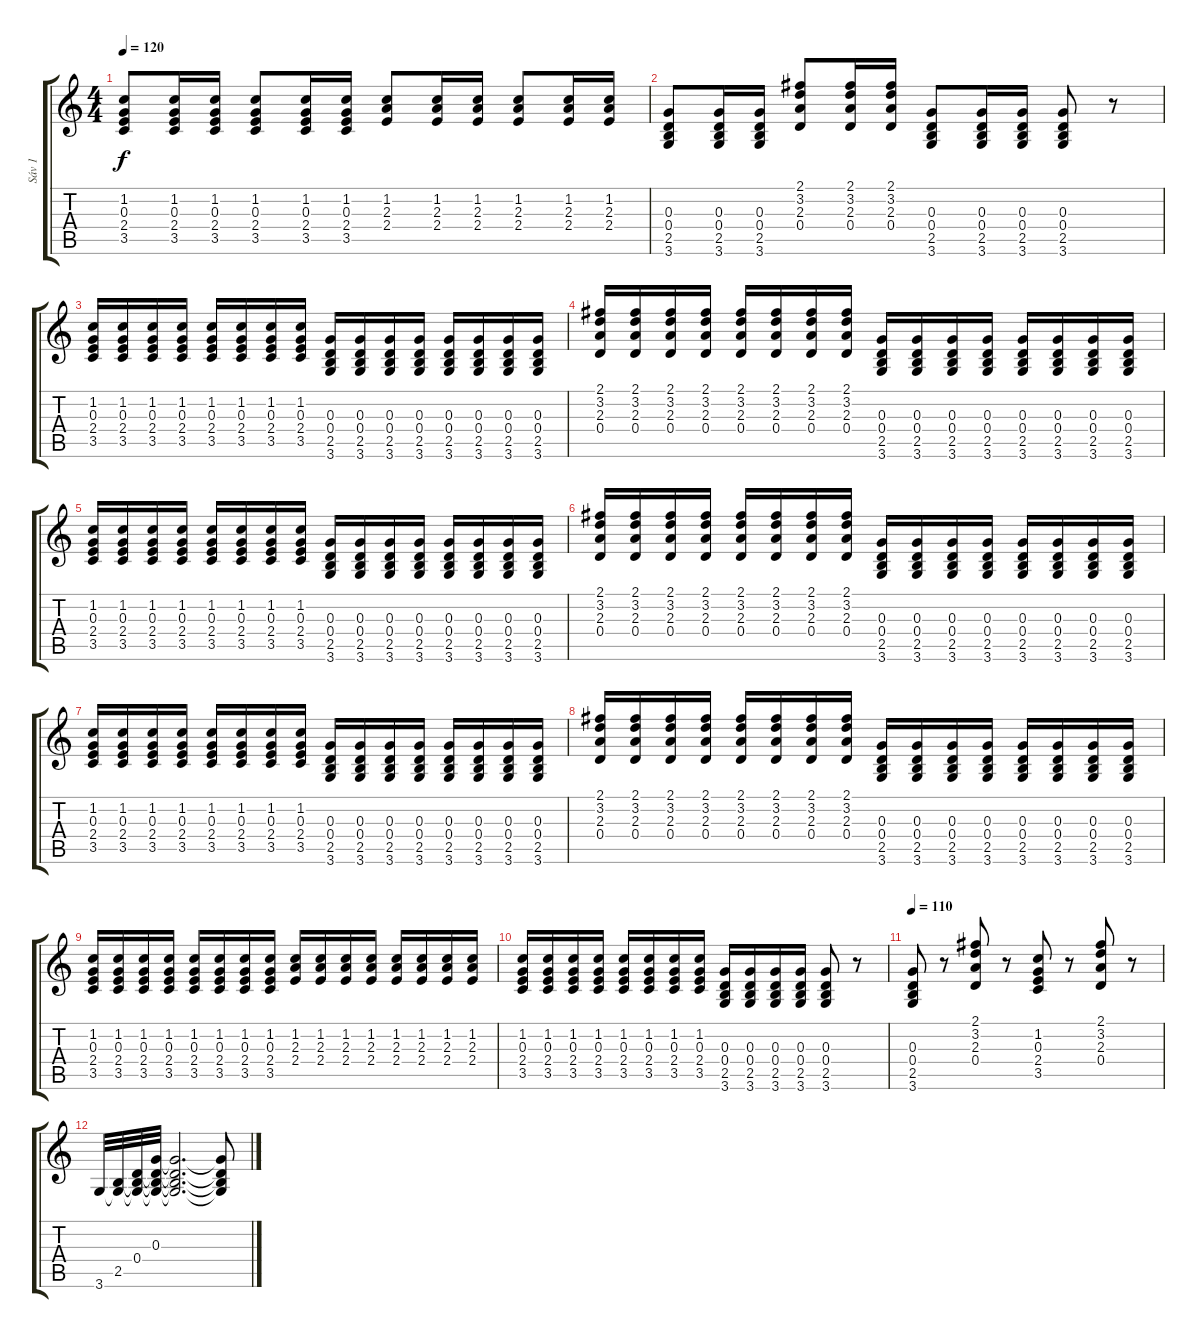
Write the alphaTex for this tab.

\track ("Sáv 1" "Sáv 1") {instrument acousticguitarsteel}
\staff {score tabs}
\tuning (E4 B3 G3 D3 A2 E2) {hide}
\ts (4 4)
\tempo 120
\clef g2
\ks c
(1.2 0.3 2.4 3.5).8{dy f} (1.2 0.3 2.4 3.5).16 (1.2 0.3 2.4 3.5).16 (1.2 0.3 2.4 3.5).8 (1.2 0.3 2.4 3.5).16 (1.2 0.3 2.4 3.5).16 (1.2 2.3 2.4).8 (1.2 2.3 2.4).16 (1.2 2.3 2.4).16 (1.2 2.3 2.4).8 (1.2 2.3 2.4).16 (1.2 2.3 2.4).16 |
(0.3 0.4 2.5 3.6).8 (0.3 0.4 2.5 3.6).16 (0.3 0.4 2.5 3.6).16 (2.1 3.2 2.3 0.4).8 (2.1 3.2 2.3 0.4).16 (2.1 3.2 2.3 0.4).16 (0.3 0.4 2.5 3.6).8 (0.3 0.4 2.5 3.6).16 (0.3 0.4 2.5 3.6).16 (0.3 0.4 2.5 3.6).8 r.8 |
(1.2 0.3 2.4 3.5).16 (1.2 0.3 2.4 3.5).16 (1.2 0.3 2.4 3.5).16 (1.2 0.3 2.4 3.5).16 (1.2 0.3 2.4 3.5).16 (1.2 0.3 2.4 3.5).16 (1.2 0.3 2.4 3.5).16 (1.2 0.3 2.4 3.5).16 (0.3 0.4 2.5 3.6).16 (0.3 0.4 2.5 3.6).16 (0.3 0.4 2.5 3.6).16 (0.3 0.4 2.5 3.6).16 (0.3 0.4 2.5 3.6).16 (0.3 0.4 2.5 3.6).16 (0.3 0.4 2.5 3.6).16 (0.3 0.4 2.5 3.6).16 |
(2.1 3.2 2.3 0.4).16 (2.1 3.2 2.3 0.4).16 (2.1 3.2 2.3 0.4).16 (2.1 3.2 2.3 0.4).16 (2.1 3.2 2.3 0.4).16 (2.1 3.2 2.3 0.4).16 (2.1 3.2 2.3 0.4).16 (2.1 3.2 2.3 0.4).16 (0.3 0.4 2.5 3.6).16 (0.3 0.4 2.5 3.6).16 (0.3 0.4 2.5 3.6).16 (0.3 0.4 2.5 3.6).16 (0.3 0.4 2.5 3.6).16 (0.3 0.4 2.5 3.6).16 (0.3 0.4 2.5 3.6).16 (0.3 0.4 2.5 3.6).16 |
(1.2 0.3 2.4 3.5).16 (1.2 0.3 2.4 3.5).16 (1.2 0.3 2.4 3.5).16 (1.2 0.3 2.4 3.5).16 (1.2 0.3 2.4 3.5).16 (1.2 0.3 2.4 3.5).16 (1.2 0.3 2.4 3.5).16 (1.2 0.3 2.4 3.5).16 (0.3 0.4 2.5 3.6).16 (0.3 0.4 2.5 3.6).16 (0.3 0.4 2.5 3.6).16 (0.3 0.4 2.5 3.6).16 (0.3 0.4 2.5 3.6).16 (0.3 0.4 2.5 3.6).16 (0.3 0.4 2.5 3.6).16 (0.3 0.4 2.5 3.6).16 |
(2.1 3.2 2.3 0.4).16 (2.1 3.2 2.3 0.4).16 (2.1 3.2 2.3 0.4).16 (2.1 3.2 2.3 0.4).16 (2.1 3.2 2.3 0.4).16 (2.1 3.2 2.3 0.4).16 (2.1 3.2 2.3 0.4).16 (2.1 3.2 2.3 0.4).16 (0.3 0.4 2.5 3.6).16 (0.3 0.4 2.5 3.6).16 (0.3 0.4 2.5 3.6).16 (0.3 0.4 2.5 3.6).16 (0.3 0.4 2.5 3.6).16 (0.3 0.4 2.5 3.6).16 (0.3 0.4 2.5 3.6).16 (0.3 0.4 2.5 3.6).16 |
(1.2 0.3 2.4 3.5).16 (1.2 0.3 2.4 3.5).16 (1.2 0.3 2.4 3.5).16 (1.2 0.3 2.4 3.5).16 (1.2 0.3 2.4 3.5).16 (1.2 0.3 2.4 3.5).16 (1.2 0.3 2.4 3.5).16 (1.2 0.3 2.4 3.5).16 (0.3 0.4 2.5 3.6).16 (0.3 0.4 2.5 3.6).16 (0.3 0.4 2.5 3.6).16 (0.3 0.4 2.5 3.6).16 (0.3 0.4 2.5 3.6).16 (0.3 0.4 2.5 3.6).16 (0.3 0.4 2.5 3.6).16 (0.3 0.4 2.5 3.6).16 |
(2.1 3.2 2.3 0.4).16 (2.1 3.2 2.3 0.4).16 (2.1 3.2 2.3 0.4).16 (2.1 3.2 2.3 0.4).16 (2.1 3.2 2.3 0.4).16 (2.1 3.2 2.3 0.4).16 (2.1 3.2 2.3 0.4).16 (2.1 3.2 2.3 0.4).16 (0.3 0.4 2.5 3.6).16 (0.3 0.4 2.5 3.6).16 (0.3 0.4 2.5 3.6).16 (0.3 0.4 2.5 3.6).16 (0.3 0.4 2.5 3.6).16 (0.3 0.4 2.5 3.6).16 (0.3 0.4 2.5 3.6).16 (0.3 0.4 2.5 3.6).16 |
(1.2 0.3 2.4 3.5).16 (1.2 0.3 2.4 3.5).16 (1.2 0.3 2.4 3.5).16 (1.2 0.3 2.4 3.5).16 (1.2 0.3 2.4 3.5).16 (1.2 0.3 2.4 3.5).16 (1.2 0.3 2.4 3.5).16 (1.2 0.3 2.4 3.5).16 (1.2 2.3 2.4).16 (1.2 2.3 2.4).16 (1.2 2.3 2.4).16 (1.2 2.3 2.4).16 (1.2 2.3 2.4).16 (1.2 2.3 2.4).16 (1.2 2.3 2.4).16 (1.2 2.3 2.4).16 |
(1.2 0.3 2.4 3.5).16 (1.2 0.3 2.4 3.5).16 (1.2 0.3 2.4 3.5).16 (1.2 0.3 2.4 3.5).16 (1.2 0.3 2.4 3.5).16 (1.2 0.3 2.4 3.5).16 (1.2 0.3 2.4 3.5).16 (1.2 0.3 2.4 3.5).16 (0.3 0.4 2.5 3.6).16 (0.3 0.4 2.5 3.6).16 (0.3 0.4 2.5 3.6).16 (0.3 0.4 2.5 3.6).16 (0.3 0.4 2.5 3.6).8 r.8 |
\tempo 110
(0.3 0.4 2.5 3.6).8 r.8 (2.1 3.2 2.3 0.4).8 r.8 (1.2 0.3 2.4 3.5).8 r.8 (2.1 3.2 2.3 0.4).8 r.8 |
3.6.32 (2.5 3.6{t}).32 (0.4 2.5{t} 3.6{t}).32 (0.3 0.4{t} 2.5{t} 3.6{t}).32 (0.3{t} 0.4{t} 2.5{t} 3.6{t}).2{d} (0.3{t} 0.4{t} 2.5{t} 3.6{t}).8
